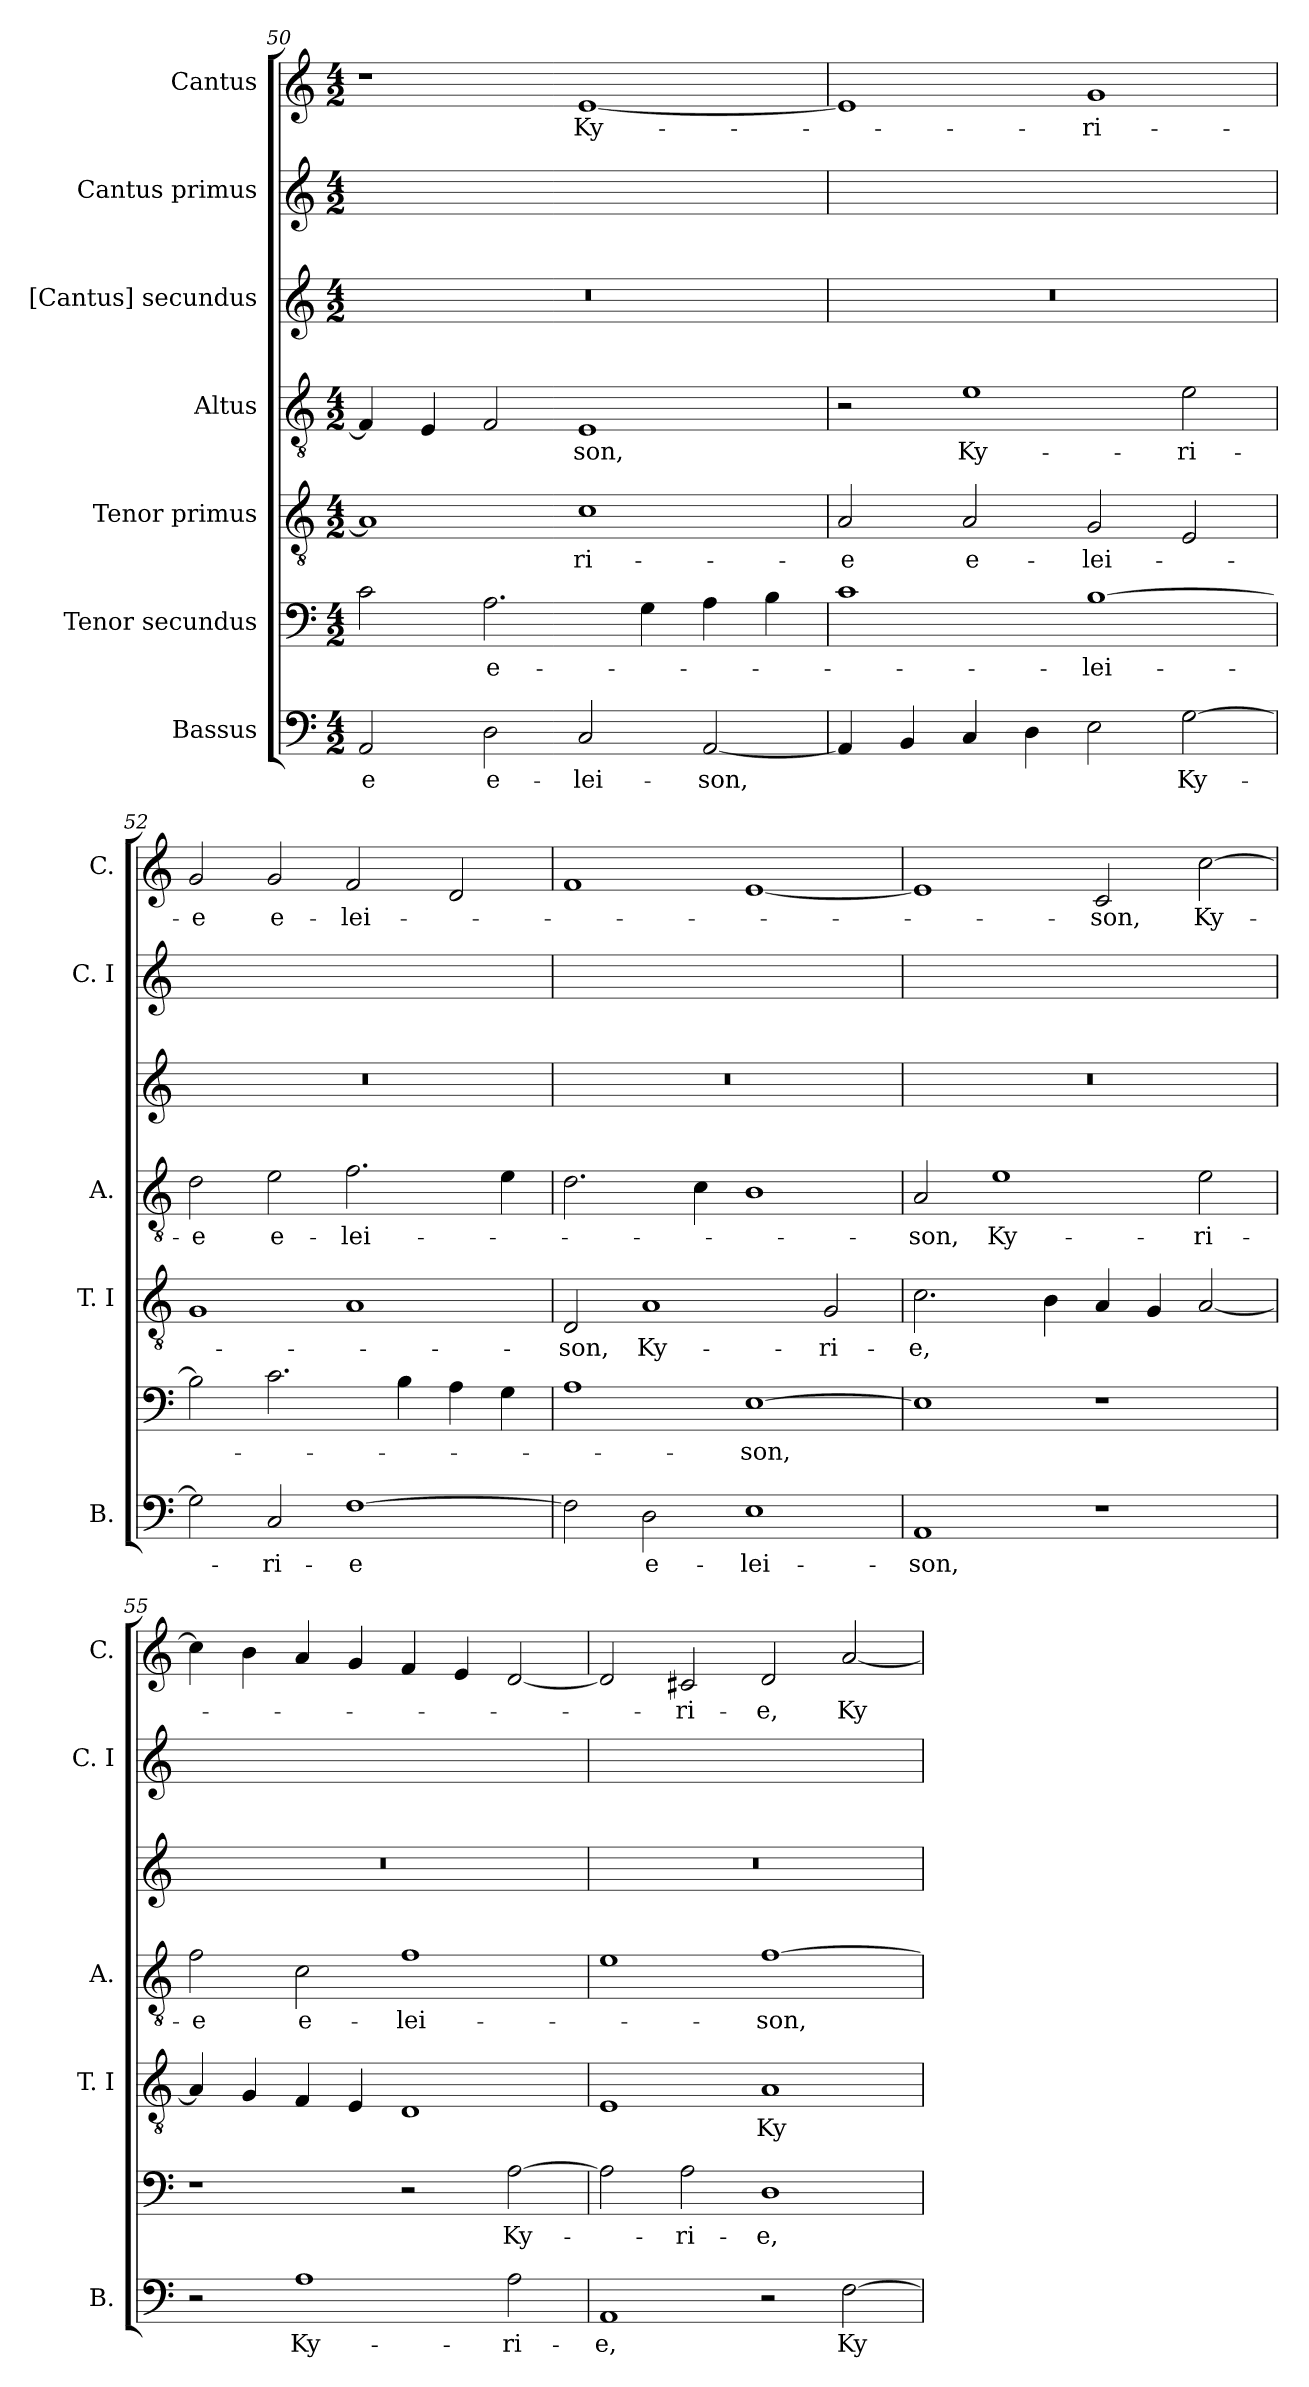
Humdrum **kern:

**kern	**text	**kern	**text	**kern	**text	**kern	**text	**kern	**kern	**kern	**text
*part7	*part7	*part6	*part6	*part5	*part5	*part4	*part4	*part3	*part2	*part1	*part1
*staff7	*staff7	*staff6	*staff6	*staff5	*staff5	*staff4	*staff4	*staff3	*staff2	*staff1	*staff1
*I"Bassus	*	*I"Tenor secundus	*	*I"Tenor primus	*	*I"Altus	*	*I"[Cantus] secundus	*I"Cantus primus	*I"Cantus	*
*I'B.	*	*	*	*I'T. I	*	*I'A.	*	*	*I'C. I	*I'C.	*
*clefF4	*	*clefF4	*	*clefGv2	*	*clefGv2	*	*clefG2	*clefG2	*clefG2	*
*	*	*	*	*ITrd7c12	*	*ITrd7c12	*	*	*	*	*
*k[]	*	*k[]	*	*k[]	*	*k[]	*	*k[]	*k[]	*k[]	*
*C:	*	*C:	*	*C:	*	*C:	*	*C:	*C:	*C:	*
*M4/2	*	*M4/2	*	*M4/2	*	*M4/2	*	*M4/2	*M4/2	*M4/2	*
=50	=50	=50	=50	=50	=50	=50	=50	=50	=50	=50	=50
!	!LO:LY:b:color=#000000	!	!	!	!	!	!	!LO:N:vis=1	!LO:N:vis=1	!	!
2AAi/	-e	2ci\	.	1AAi]	.	4FFi/]	.	0r	0ryy	1r	.
.	.	.	.	.	.	4EEi/	.	.	.	.	.
!	!LO:LY:b:color=#000000	!	!	!	!	!	!	!	!	!	!
!	!	!	!LO:LY:b:color=#000000	!	!	!	!	!	!	!	!
2Di\	e-	2.Ai\	e-	.	.	2FFi/	.	.	.	.	.
!	!LO:LY:b:color=#000000	!	!	!	!	!	!	!	!	!	!
!	!	!	!	!	!LO:LY:b:color=#000000	!	!	!	!	!	!
!	!	!	!	!	!	!	!LO:LY:b:color=#000000	!	!	!	!
!	!	!	!	!	!	!	!	!	!	!	!LO:LY:b:color=#000000
2Ci/	-lei-	.	.	1Ci	-ri-	1EEi	-son,	.	.	[1ei	Ky-
.	.	4Gi\	.	.	.	.	.	.	.	.	.
!	!LO:LY:b:color=#000000	!	!	!	!	!	!	!	!	!	!
[2AAi/	-son,	4Ai\	.	.	.	.	.	.	.	.	.
.	.	4Bi\	.	.	.	.	.	.	.	.	.
=51	=51	=51	=51	=51	=51	=51	=51	=51	=51	=51	=51
!	!	!	!	!	!LO:LY:b:color=#000000	!	!	!LO:N:vis=1	!LO:N:vis=1	!	!
4AAi/]	.	1ci	.	2AAi/	-e	2r	.	0r	0ryy	1ei]	.
4BBi/	.	.	.	.	.	.	.	.	.	.	.
!	!	!	!	!	!LO:LY:b:color=#000000	!	!	!	!	!	!
!	!	!	!	!	!	!	!LO:LY:b:color=#000000	!	!	!	!
4Ci/	.	.	.	2AAi/	e-	1Ei	Ky-	.	.	.	.
4Di\	.	.	.	.	.	.	.	.	.	.	.
!	!	!	!LO:LY:b:color=#000000	!	!	!	!	!	!	!	!
!	!	!	!	!	!LO:LY:b:color=#000000	!	!	!	!	!	!
!	!	!	!	!	!	!	!	!	!	!	!LO:LY:b:color=#000000
2Ei\	.	[1Bi	-lei-	2GGi/	-lei-	.	.	.	.	1gi	-ri-
!	!LO:LY:b:color=#000000	!	!	!	!	!	!	!	!	!	!
!	!	!	!	!	!	!	!LO:LY:b:color=#000000	!	!	!	!
[2Gi\	Ky-	.	.	2EEi/	.	2Ei\	-ri-	.	.	.	.
!!LO:LB:g=z
=52	=52	=52	=52	=52	=52	=52	=52	=52	=52	=52	=52
!	!	!	!	!	!	!	!LO:LY:b:color=#000000	!LO:N:vis=1	!LO:N:vis=1	!	!
!	!	!	!	!	!	!	!	!	!	!	!LO:LY:b:color=#000000
2Gi\]	.	2Bi\]	.	1GGi	.	2Di\	-e	0r	0ryy	2gi/	-e
!	!LO:LY:b:color=#000000	!	!	!	!	!	!	!	!	!	!
!	!	!	!	!	!	!	!LO:LY:b:color=#000000	!	!	!	!
!	!	!	!	!	!	!	!	!	!	!	!LO:LY:b:color=#000000
2Ci/	-ri-	2.ci\	.	.	.	2Ei\	e-	.	.	2gi/	e-
!	!LO:LY:b:color=#000000	!	!	!	!	!	!	!	!	!	!
!	!	!	!	!	!	!	!LO:LY:b:color=#000000	!	!	!	!
!	!	!	!	!	!	!	!	!	!	!	!LO:LY:b:color=#000000
[1Fi	-e	.	.	1AAi	.	2.Fi\	-lei-	.	.	2fi/	-lei-
.	.	4Bi\	.	.	.	.	.	.	.	.	.
.	.	4Ai\	.	.	.	.	.	.	.	2di/	.
.	.	4Gi\	.	.	.	4Ei\	.	.	.	.	.
=53	=53	=53	=53	=53	=53	=53	=53	=53	=53	=53	=53
!	!	!	!	!	!LO:LY:b:color=#000000	!	!	!LO:N:vis=1	!LO:N:vis=1	!	!
2Fi\]	.	1Ai	.	2DDi/	-son,	2.Di\	.	0r	0ryy	1fi	.
!	!LO:LY:b:color=#000000	!	!	!	!	!	!	!	!	!	!
!	!	!	!	!	!LO:LY:b:color=#000000	!	!	!	!	!	!
2Di\	e-	.	.	1AAi	Ky-	.	.	.	.	.	.
.	.	.	.	.	.	4Ci\	.	.	.	.	.
!	!LO:LY:b:color=#000000	!	!	!	!	!	!	!	!	!	!
!	!	!	!LO:LY:b:color=#000000	!	!	!	!	!	!	!	!
1Ei	-lei-	[1Ei	-son,	.	.	1BBi	.	.	.	[1ei	.
!	!	!	!	!	!LO:LY:b:color=#000000	!	!	!	!	!	!
.	.	.	.	2GGi/	-ri-	.	.	.	.	.	.
=54	=54	=54	=54	=54	=54	=54	=54	=54	=54	=54	=54
!	!LO:LY:b:color=#000000	!	!	!	!	!	!	!	!	!	!
!	!	!	!	!	!LO:LY:b:color=#000000	!	!	!	!	!	!
!	!	!	!	!	!	!	!LO:LY:b:color=#000000	!LO:N:vis=1	!LO:N:vis=1	!	!
1AAi	-son,	1Ei]	.	2.Ci\	-e,	2AAi/	-son,	0r	0ryy	1ei]	.
!	!	!	!	!	!	!	!LO:LY:b:color=#000000	!	!	!	!
.	.	.	.	.	.	1Ei	Ky-	.	.	.	.
.	.	.	.	4BBi\	.	.	.	.	.	.	.
!	!	!	!	!	!	!	!	!	!	!	!LO:LY:b:color=#000000
1r	.	1r	.	4AAi/	.	.	.	.	.	2ci/	-son,
.	.	.	.	4GGi/	.	.	.	.	.	.	.
!	!	!	!	!	!	!	!LO:LY:b:color=#000000	!	!	!	!
!	!	!	!	!	!	!	!	!	!	!	!LO:LY:b:color=#000000
.	.	.	.	[2AAi/	.	2Ei\	-ri-	.	.	[2cci\	Ky-
=55	=55	=55	=55	=55	=55	=55	=55	=55	=55	=55	=55
!	!	!	!	!	!	!	!LO:LY:b:color=#000000	!LO:N:vis=1	!LO:N:vis=1	!	!
2r	.	1r	.	4AAi/]	.	2Fi\	-e	0r	0ryy	4cci\]	.
.	.	.	.	4GGi/	.	.	.	.	.	4bi\	.
!	!LO:LY:b:color=#000000	!	!	!	!	!	!	!	!	!	!
!	!	!	!	!	!	!	!LO:LY:b:color=#000000	!	!	!	!
1Ai	Ky-	.	.	4FFi/	.	2Ci\	e-	.	.	4ai/	.
.	.	.	.	4EEi/	.	.	.	.	.	4gi/	.
!	!	!	!	!	!	!	!LO:LY:b:color=#000000	!	!	!	!
.	.	2r	.	1DDi	.	1Fi	-lei-	.	.	4fi/	.
.	.	.	.	.	.	.	.	.	.	4ei/	.
!	!LO:LY:b:color=#000000	!	!	!	!	!	!	!	!	!	!
!	!	!	!LO:LY:b:color=#000000	!	!	!	!	!	!	!	!
2Ai\	-ri-	[2Ai\	Ky-	.	.	.	.	.	.	[2di/	.
=56	=56	=56	=56	=56	=56	=56	=56	=56	=56	=56	=56
!	!LO:LY:b:color=#000000	!	!	!	!	!	!	!LO:N:vis=1	!LO:N:vis=1	!	!
1AAi	-e,	2Ai\]	.	1EEi	.	1Ei	.	0r	0ryy	2di/]	.
!	!	!	!LO:LY:b:color=#000000	!	!	!	!	!	!	!	!
!	!	!	!	!	!	!	!	!	!	!	!LO:LY:b:color=#000000
.	.	2Ai\	-ri-	.	.	.	.	.	.	2c#Xi/	-ri-
!	!	!	!LO:LY:b:color=#000000	!	!	!	!	!	!	!	!
!	!	!	!	!	!LO:LY:b:color=#000000	!	!	!	!	!	!
!	!	!	!	!	!	!	!LO:LY:b:color=#000000	!	!	!	!
!	!	!	!	!	!	!	!	!	!	!	!LO:LY:b:color=#000000
2r	.	1Di	-e,	1AAi	Ky-	[1Fi	-son,	.	.	2di/	-e,
!	!LO:LY:b:color=#000000	!	!	!	!	!	!	!	!	!	!
!	!	!	!	!	!	!	!	!	!	!	!LO:LY:b:color=#000000
[2Fi\	Ky-	.	.	.	.	.	.	.	.	[2ai/	Ky-
=	=	=	=	=	=	=	=	=	=	=	=
*-	*-	*-	*-	*-	*-	*-	*-	*-	*-	*-	*-
